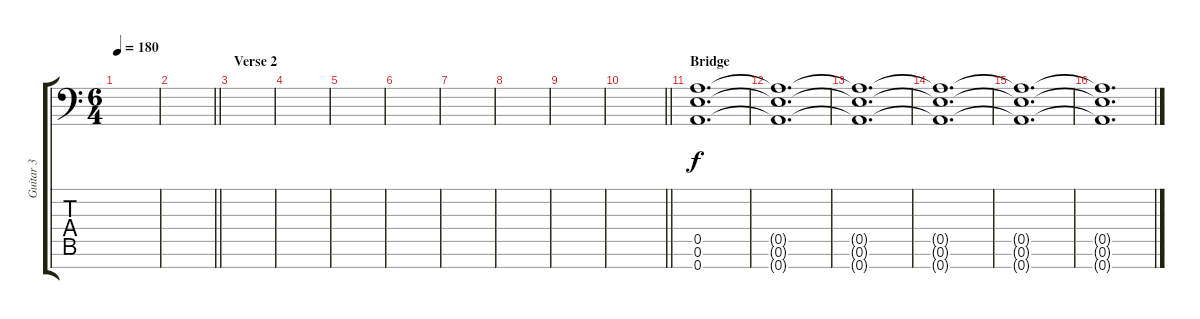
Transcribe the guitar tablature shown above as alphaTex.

\track ("Guitar 3" "Guitar 3") {instrument overdrivenguitar}
\staff {score tabs}
\tuning (E4 B3 G3 D3 A2 E2 A1) {hide}
\ts (6 4)
\tempo 180
\clef f4
\ks c
|
\barLineRight lightlight
|
\section ("" "Verse 2")
|
|
|
|
|
|
|
\barLineRight lightlight
|
\section ("" "Bridge")
(0.5 0.6 0.7).1{d volume 16 balance 12} |
(0.5{t} 0.6{t} 0.7{t}).1{d volume 10} |
(0.5{t} 0.6{t} 0.7{t}).1{d} |
(0.5{t} 0.6{t} 0.7{t}).1{d} |
(0.5{t} 0.6{t} 0.7{t}).1{d volume 1} |
(0.5{t} 0.6{t} 0.7{t}).1{d}
